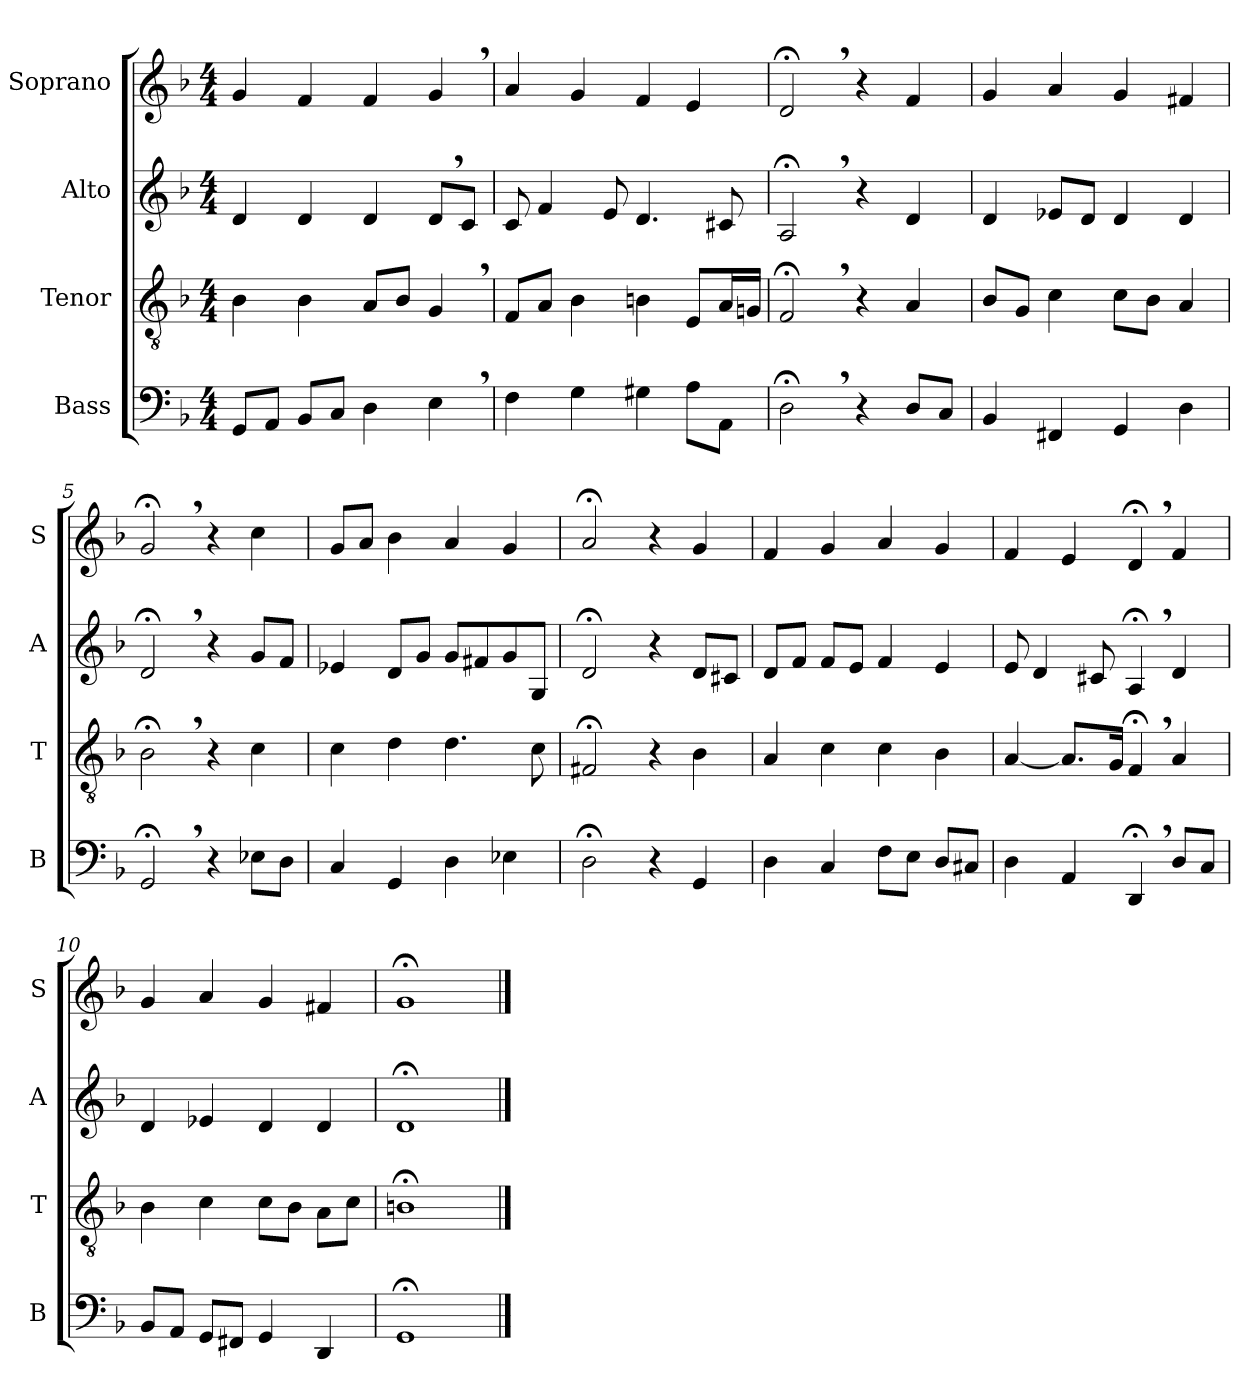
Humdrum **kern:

**kern	**kern	**kern	**kern
*part4	*part3	*part2	*part1
*staff4	*staff3	*staff2	*staff1
*I"Bass	*I"Tenor	*I"Alto	*I"Soprano
*I'B	*I'T	*I'A	*I'S
*clefF4	*clefGv2	*clefG2	*clefG2
*k[b-]	*k[b-]	*k[b-]	*k[b-]
*M4/4	*M4/4	*M4/4	*M4/4
=1	=1	=1	=1
8GG/L	4B-\	4d/	4g/
8AA/J	.	.	.
8BB-/L	4B-\	4d/	4f/
8C/J	.	.	.
4D\	8A/L	4d/	4f/
.	8B-/J	.	.
4E,\	4G,/	8d,/L	4g,/
.	.	8c/J	.
=2	=2	=2	=2
4F\	8F/L	8c/	4a/
.	8A/J	4f/	.
4G\	4B-\	.	4g/
.	.	8e/	.
4G#X\	4Bn\	4.d/	4f/
8A\L	8E/L	.	4e/
8AA\J	16A/L	8c#X/	.
.	16Gn/JJ	.	.
=3	=3	=3	=3
2D;<,\	2F;<,/	2A;<,/	2d;<,/
4r	4r	4r	4r
8D/L	4A/	4d/	4f/
8C/J	.	.	.
=4	=4	=4	=4
4BB-/	8B-/L	4d/	4g/
.	8G/J	.	.
4FF#X/	4c\	8e-X/L	4a/
.	.	8d/J	.
4GG/	8c\L	4d/	4g/
.	8B-\J	.	.
4D\	4A/	4d/	4f#X/
=5	=5	=5	=5
2GG;<,/	2B-;<,\	2d;<,/	2g;<,/
4r	4r	4r	4r
8E-X\L	4c\	8g/L	4cc\
8D\J	.	8f/J	.
=6	=6	=6	=6
4C/	4c\	4e-X/	8g/L
.	.	.	8a/J
4GG/	4d\	8d/L	4b-\
.	.	8g/J	.
4D\	4.d\	8g/L	4a/
.	.	8f#X/	.
4E-X\	.	8g/	4g/
.	8c\	8G/J	.
=7	=7	=7	=7
2D;<\	2F#X;</	2d;</	2a;</
4r	4r	4r	4r
4GG/	4B-\	8d/L	4g/
.	.	8c#X/J	.
=8	=8	=8	=8
4D\	4A/	8d/L	4f:/
.	.	8f/J	.
4C/	4c\	8f/L	4g/
.	.	8e/J	.
8F\L	4c\	4f/	4a/
8E\J	.	.	.
8D/L	4B-\	4e/	4g/
8C#X/J	.	.	.
=9	=9	=9	=9
4D\	[4A/	8e/	4f/
.	.	4d/	.
4AA/	8.A/L]	.	4e/
.	.	8c#X/	.
.	16G/Jk	.	.
4DD;<,/	4F;<,/	4A;<,/	4d;<,/
8D/L	4A/	4d/	4f/
8C/J	.	.	.
=10	=10	=10	=10
8BB-/L	4B-\	4d/	4g/
8AA/J	.	.	.
8GG/L	4c\	4e-X/	4a/
8FF#X/J	.	.	.
4GG/	8c\L	4d/	4g/
.	8B-\J	.	.
4DD/	8A\L	4d/	4f#X/
.	8c\J	.	.
=11	=11	=11	=11
1GG;</	1Bn;<\	1d;</	1g;</
==	==	==	==
*-	*-	*-	*-
